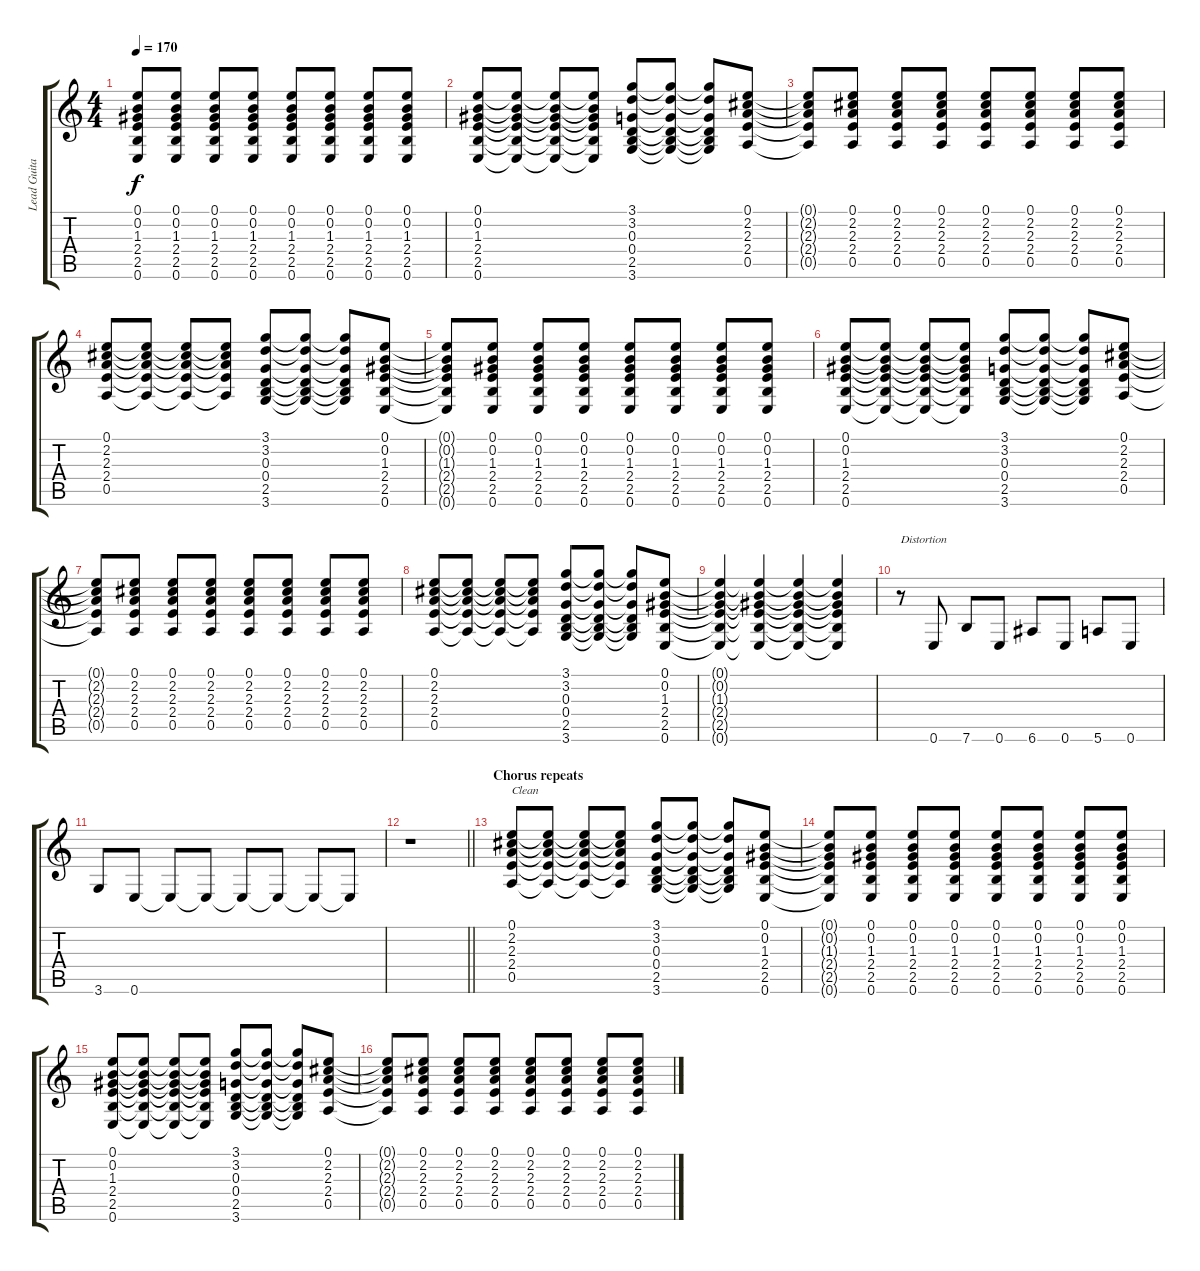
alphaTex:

\track ("Lead Guitar" "Lead Guita") {instrument overdrivenguitar}
\staff {score tabs}
\tuning (E4 B3 G3 D3 A2 E2) {hide}
\ts (4 4)
\tempo 170
\clef g2
\ks c
(0.1{t} 0.2{t} 1.3{t} 2.4{t} 2.5{t} 0.6{t}).8{dy f} (0.1 0.2 1.3 2.4 2.5 0.6).8 (0.1 0.2 1.3 2.4 2.5 0.6).8 (0.1 0.2 1.3 2.4 2.5 0.6).8 (0.1 0.2 1.3 2.4 2.5 0.6).8 (0.1 0.2 1.3 2.4 2.5 0.6).8 (0.1 0.2 1.3 2.4 2.5 0.6).8 (0.1 0.2 1.3 2.4 2.5 0.6).8 |
(0.1 0.2 1.3 2.4 2.5 0.6).8 (0.1{t} 0.2{t} 1.3{t} 2.4{t} 2.5{t} 0.6{t}).8 (0.1{t} 0.2{t} 1.3{t} 2.4{t} 2.5{t} 0.6{t}).8 (0.1{t} 0.2{t} 1.3{t} 2.4{t} 2.5{t} 0.6{t}).8 (3.1 3.2 0.3 0.4 2.5 3.6).8 (3.1{t} 3.2{t} 0.3{t} 0.4{t} 2.5{t} 3.6{t}).8 (3.1{t} 3.2{t} 0.3{t} 0.4{t} 2.5{t} 3.6{t}).8 (0.1 2.2 2.3 2.4 0.5).8 |
(0.1{t} 2.2{t} 2.3{t} 2.4{t} 0.5{t}).8 (0.1 2.2 2.3 2.4 0.5).8 (0.1 2.2 2.3 2.4 0.5).8 (0.1 2.2 2.3 2.4 0.5).8 (0.1 2.2 2.3 2.4 0.5).8 (0.1 2.2 2.3 2.4 0.5).8 (0.1 2.2 2.3 2.4 0.5).8 (0.1 2.2 2.3 2.4 0.5).8 |
(0.1 2.2 2.3 2.4 0.5).8 (0.1{t} 2.2{t} 2.3{t} 2.4{t} 0.5{t}).8 (0.1{t} 2.2{t} 2.3{t} 2.4{t} 0.5{t}).8 (0.1{t} 2.2{t} 2.3{t} 2.4{t} 0.5{t}).8 (3.1 3.2 0.3 0.4 2.5 3.6).8 (3.1{t} 3.2{t} 0.3{t} 0.4{t} 2.5{t} 3.6{t}).8 (3.1{t} 3.2{t} 0.3{t} 0.4{t} 2.5{t} 3.6{t}).8 (0.1 0.2 1.3 2.4 2.5 0.6).8 |
(0.1{t} 0.2{t} 1.3{t} 2.4{t} 2.5{t} 0.6{t}).8 (0.1 0.2 1.3 2.4 2.5 0.6).8 (0.1 0.2 1.3 2.4 2.5 0.6).8 (0.1 0.2 1.3 2.4 2.5 0.6).8 (0.1 0.2 1.3 2.4 2.5 0.6).8 (0.1 0.2 1.3 2.4 2.5 0.6).8 (0.1 0.2 1.3 2.4 2.5 0.6).8 (0.1 0.2 1.3 2.4 2.5 0.6).8 |
(0.1 0.2 1.3 2.4 2.5 0.6).8 (0.1{t} 0.2{t} 1.3{t} 2.4{t} 2.5{t} 0.6{t}).8 (0.1{t} 0.2{t} 1.3{t} 2.4{t} 2.5{t} 0.6{t}).8 (0.1{t} 0.2{t} 1.3{t} 2.4{t} 2.5{t} 0.6{t}).8 (3.1 3.2 0.3 0.4 2.5 3.6).8 (3.1{t} 3.2{t} 0.3{t} 0.4{t} 2.5{t} 3.6{t}).8 (3.1{t} 3.2{t} 0.3{t} 0.4{t} 2.5{t} 3.6{t}).8 (0.1 2.2 2.3 2.4 0.5).8 |
(0.1{t} 2.2{t} 2.3{t} 2.4{t} 0.5{t}).8 (0.1 2.2 2.3 2.4 0.5).8 (0.1 2.2 2.3 2.4 0.5).8 (0.1 2.2 2.3 2.4 0.5).8 (0.1 2.2 2.3 2.4 0.5).8 (0.1 2.2 2.3 2.4 0.5).8 (0.1 2.2 2.3 2.4 0.5).8 (0.1 2.2 2.3 2.4 0.5).8 |
(0.1 2.2 2.3 2.4 0.5).8 (0.1{t} 2.2{t} 2.3{t} 2.4{t} 0.5{t}).8 (0.1{t} 2.2{t} 2.3{t} 2.4{t} 0.5{t}).8 (0.1{t} 2.2{t} 2.3{t} 2.4{t} 0.5{t}).8 (3.1 3.2 0.3 0.4 2.5 3.6).8 (3.1{t} 3.2{t} 0.3{t} 0.4{t} 2.5{t} 3.6{t}).8 (3.1{t} 3.2{t} 0.3{t} 0.4{t} 2.5{t} 3.6{t}).8 (0.1 0.2 1.3 2.4 2.5 0.6).8 |
(0.1{t} 0.2{t} 1.3{t} 2.4{t} 2.5{t} 0.6{t}).4 (0.1{t} 0.2{t} 1.3{t} 2.4{t} 2.5{t} 0.6{t}).4 (0.1{t} 0.2{t} 1.3{t} 2.4{t} 2.5{t} 0.6{t}).4 (0.1{t} 0.2{t} 1.3{t} 2.4{t} 2.5{t} 0.6{t}).4 |
r.8{txt "Distortion" instrument overdrivenguitar} 0.6.8 7.6.8 0.6.8 6.6.8 0.6.8 5.6.8 0.6.8 |
3.6.8 0.6.8 0.6{t}.8 0.6{t}.8 0.6{t}.8 0.6{t}.8 0.6{t}.8 0.6{t}.8 |
\barLineRight lightlight
r.1 |
\section ("" "Chorus repeats")
(0.1 2.2 2.3 2.4 0.5).8{txt "Clean" instrument electricguitarclean} (0.1{t} 2.2{t} 2.3{t} 2.4{t} 0.5{t}).8 (0.1{t} 2.2{t} 2.3{t} 2.4{t} 0.5{t}).8 (0.1{t} 2.2{t} 2.3{t} 2.4{t} 0.5{t}).8 (3.1 3.2 0.3 0.4 2.5 3.6).8 (3.1{t} 3.2{t} 0.3{t} 0.4{t} 2.5{t} 3.6{t}).8 (3.1{t} 3.2{t} 0.3{t} 0.4{t} 2.5{t} 3.6{t}).8 (0.1 0.2 1.3 2.4 2.5 0.6).8 |
(0.1{t} 0.2{t} 1.3{t} 2.4{t} 2.5{t} 0.6{t}).8 (0.1 0.2 1.3 2.4 2.5 0.6).8 (0.1 0.2 1.3 2.4 2.5 0.6).8 (0.1 0.2 1.3 2.4 2.5 0.6).8 (0.1 0.2 1.3 2.4 2.5 0.6).8 (0.1 0.2 1.3 2.4 2.5 0.6).8 (0.1 0.2 1.3 2.4 2.5 0.6).8 (0.1 0.2 1.3 2.4 2.5 0.6).8 |
(0.1 0.2 1.3 2.4 2.5 0.6).8 (0.1{t} 0.2{t} 1.3{t} 2.4{t} 2.5{t} 0.6{t}).8 (0.1{t} 0.2{t} 1.3{t} 2.4{t} 2.5{t} 0.6{t}).8 (0.1{t} 0.2{t} 1.3{t} 2.4{t} 2.5{t} 0.6{t}).8 (3.1 3.2 0.3 0.4 2.5 3.6).8 (3.1{t} 3.2{t} 0.3{t} 0.4{t} 2.5{t} 3.6{t}).8 (3.1{t} 3.2{t} 0.3{t} 0.4{t} 2.5{t} 3.6{t}).8 (0.1 2.2 2.3 2.4 0.5).8 |
(0.1{t} 2.2{t} 2.3{t} 2.4{t} 0.5{t}).8 (0.1 2.2 2.3 2.4 0.5).8 (0.1 2.2 2.3 2.4 0.5).8 (0.1 2.2 2.3 2.4 0.5).8 (0.1 2.2 2.3 2.4 0.5).8 (0.1 2.2 2.3 2.4 0.5).8 (0.1 2.2 2.3 2.4 0.5).8 (0.1 2.2 2.3 2.4 0.5).8
